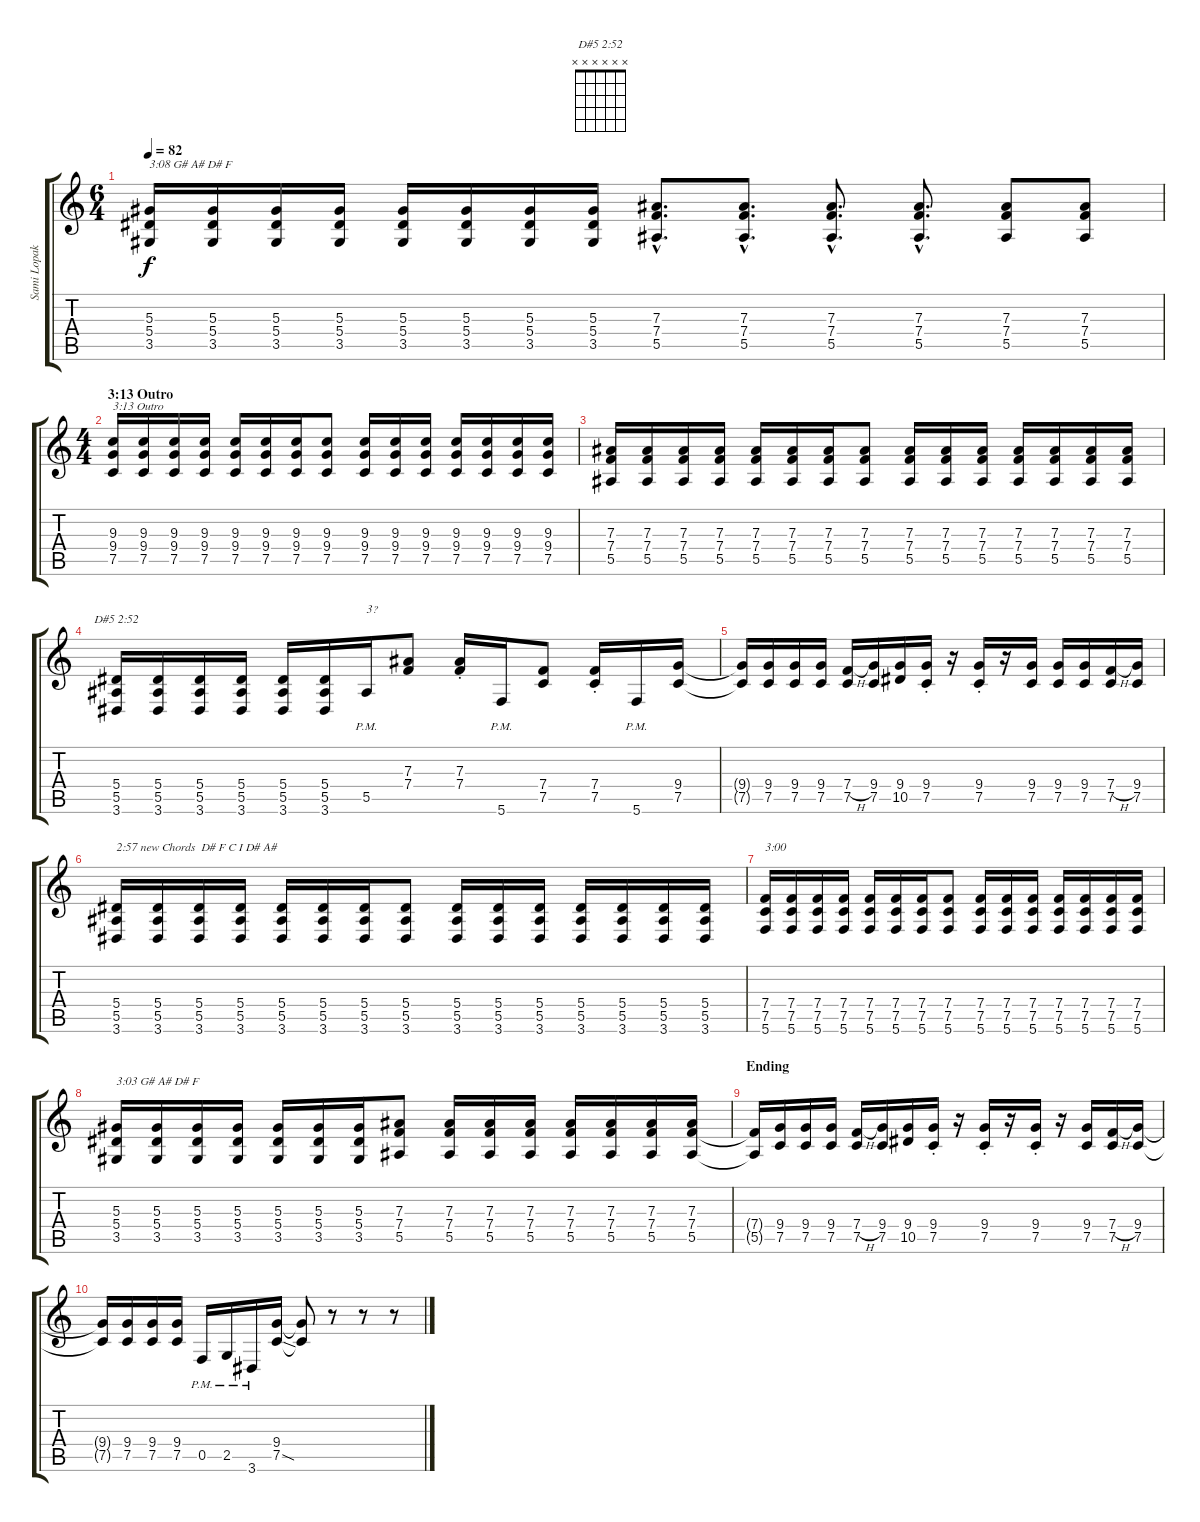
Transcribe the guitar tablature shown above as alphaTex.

\track ("Sami Lopakka (Rhythm / Double Guitar)" "Sami Lopak") {instrument electricguitarjazz}
\staff {score tabs}
\tuning (C4 G3 Eb3 Bb2 F2 C2) {hide}
\chord ("D#5 2:52" x x x x x x)
\ts (6 4)
\tempo 82
\clef g2
\ks c
(5.3 5.4 3.5).16{txt "3:08 G# A# D# F" dy f} (5.3 5.4 3.5).16 (5.3 5.4 3.5).16 (5.3 5.4 3.5).16 (5.3 5.4 3.5).16 (5.3 5.4 3.5).16 (5.3 5.4 3.5).16 (5.3 5.4 3.5).16 (7.3{hac} 7.4{hac} 5.5{hac}).8{d} (7.3{hac} 7.4{hac} 5.5{hac}).8{d} (7.3{hac} 7.4{hac} 5.5{hac}).8{d} (7.3{hac} 7.4{hac} 5.5{hac}).8{d} (7.3 7.4 5.5).8 (7.3 7.4 5.5).8 |
\ts (4 4)
\section ("" "3:13 Outro")
(9.3 9.4 7.5).16{txt "3:13 Outro"} (9.3 9.4 7.5).16 (9.3 9.4 7.5).16 (9.3 9.4 7.5).16 (9.3 9.4 7.5).16 (9.3 9.4 7.5).16 (9.3 9.4 7.5).16 (9.3 9.4 7.5).8 (9.3 9.4 7.5).16 (9.3 9.4 7.5).16 (9.3 9.4 7.5).16 (9.3 9.4 7.5).16 (9.3 9.4 7.5).16 (9.3 9.4 7.5).16 (9.3 9.4 7.5).16 |
(7.3 7.4 5.5).16 (7.3 7.4 5.5).16 (7.3 7.4 5.5).16 (7.3 7.4 5.5).16 (7.3 7.4 5.5).16 (7.3 7.4 5.5).16 (7.3 7.4 5.5).16 (7.3 7.4 5.5).8 (7.3 7.4 5.5).16 (7.3 7.4 5.5).16 (7.3 7.4 5.5).16 (7.3 7.4 5.5).16 (7.3 7.4 5.5).16 (7.3 7.4 5.5).16 (7.3 7.4 5.5).16 |
(5.4 5.5 3.6).16{ch "D#5 2:52"} (5.4 5.5 3.6).16 (5.4 5.5 3.6).16 (5.4 5.5 3.6).16 (5.4 5.5 3.6).16 (5.4 5.5 3.6).16 5.5{pm}.16{txt "3?"} (7.3 7.4).8 (7.3{st} 7.4{st}).16 5.6{pm}.16 (7.4 7.5).8 (7.4{st} 7.5{st}).16 5.6{pm}.16 (9.4 7.5).16 |
(9.4{t} 7.5{t}).16 (9.4 7.5).16 (9.4 7.5).16 (9.4 7.5).16 (7.4{h} 7.5).16 (9.4 7.5).16 (9.4 10.5).16 (9.4{st} 7.5{st}).16 r.16 (9.4{st} 7.5{st}).16 r.16 (9.4 7.5).16 (9.4 7.5).16 (9.4 7.5).16 (7.4{h} 7.5).16 (9.4 7.5).16 |
(5.4 5.5 3.6).16{txt "2:57 new Chords  D# F C I D# A#"} (5.4 5.5 3.6).16 (5.4 5.5 3.6).16 (5.4 5.5 3.6).16 (5.4 5.5 3.6).16 (5.4 5.5 3.6).16 (5.4 5.5 3.6).16 (5.4 5.5 3.6).8 (5.4 5.5 3.6).16 (5.4 5.5 3.6).16 (5.4 5.5 3.6).16 (5.4 5.5 3.6).16 (5.4 5.5 3.6).16 (5.4 5.5 3.6).16 (5.4 5.5 3.6).16 |
(7.4 7.5 5.6).16{txt "3:00"} (7.4 7.5 5.6).16 (7.4 7.5 5.6).16 (7.4 7.5 5.6).16 (7.4 7.5 5.6).16 (7.4 7.5 5.6).16 (7.4 7.5 5.6).16 (7.4 7.5 5.6).8 (7.4 7.5 5.6).16 (7.4 7.5 5.6).16 (7.4 7.5 5.6).16 (7.4 7.5 5.6).16 (7.4 7.5 5.6).16 (7.4 7.5 5.6).16 (7.4 7.5 5.6).16 |
(5.3 5.4 3.5).16{txt "3:03 G# A# D# F"} (5.3 5.4 3.5).16 (5.3 5.4 3.5).16 (5.3 5.4 3.5).16 (5.3 5.4 3.5).16 (5.3 5.4 3.5).16 (5.3 5.4 3.5).16 (7.3 7.4 5.5).8 (7.3 7.4 5.5).16 (7.3 7.4 5.5).16 (7.3 7.4 5.5).16 (7.3 7.4 5.5).16 (7.3 7.4 5.5).16 (7.3 7.4 5.5).16 (7.3 7.4 5.5).16 |
\section ("" "Ending")
(7.4{t} 5.5{t}).16 (9.4 7.5).16 (9.4 7.5).16 (9.4 7.5).16 (7.4{h} 7.5).16 (9.4 7.5).16 (9.4 10.5).16 (9.4{st} 7.5{st}).16 r.16 (9.4{st} 7.5{st}).16 r.16 (9.4{st} 7.5{st}).16 r.16 (9.4 7.5).16 (7.4{h} 7.5).16 (9.4 7.5).16 |
(9.4{t} 7.5{t}).16 (9.4 7.5).16 (9.4 7.5).16 (9.4 7.5).16 0.5{pm}.16 2.5{pm}.16 3.6{pm}.16 (9.4 7.5{sod}).16 (9.4{t} 7.5{t}).8 r.8 r.8 r.8
